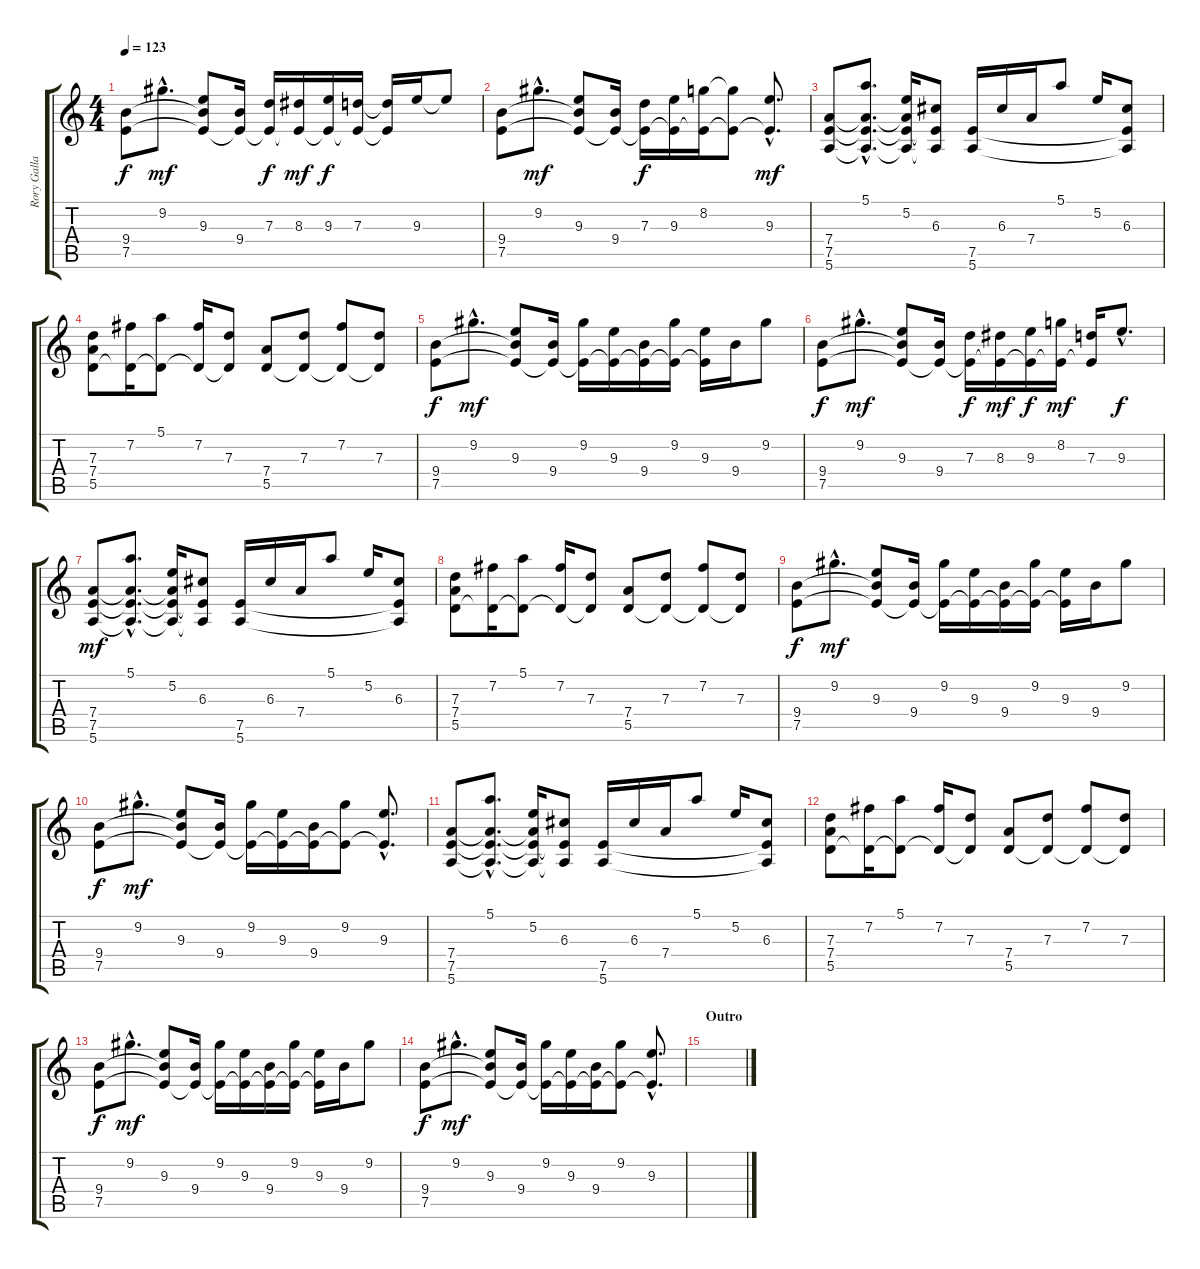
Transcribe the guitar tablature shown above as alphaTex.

\track ("Rory Gallagher" "Rory Galla") {instrument electricguitarclean}
\staff {score tabs}
\tuning (E4 B3 G3 D3 A2 E2) {hide}
\ts (4 4)
\tempo 123
\clef g2
\ks c
(9.4 7.5).8{dy f} 9.2{hac}.8{d dy mf} (9.3 9.4{t} 7.5{t}).8 (9.4 7.5{t}).16 (7.3 7.5{t}).16{dy f} (8.3 7.5{t}).16{dy mf} (9.3 7.5{t}).16{dy f} (7.3 7.5{t}).16 (7.3{t} 7.5{t}).16 9.3.16 9.3{t}.8 |
(9.4 7.5).8 9.2{hac}.8{d dy mf} (9.3 9.4{t} 7.5{t}).8 (9.4 7.5{t}).16 (7.3 7.5{t}).16{dy f} (9.3 7.5{t}).16 (8.2 7.5{t}).16 (8.2{t} 7.5{t}).8 (9.3{hac} 7.5{hac t}).8{d dy mf} |
(7.4 7.5 5.6).8 (5.1{hac} 7.4{hac t} 7.5{hac t} 5.6{hac t}).8{d} (5.2 7.4{t} 7.5{t} 5.6{t}).16 (6.3 7.5{t} 5.6{t}).8 (7.5 5.6).16 6.3.16 7.4.16 5.1.8 5.2.16 (6.3 7.5{t} 5.6{t}).8 |
(7.3 7.4 5.5).8 (7.2 5.5{t}).16 (5.1 5.5{t}).8 (7.2 5.5{t}).16 (7.3 5.5{t}).8 (7.4 5.5).8 (7.3 5.5{t}).8 (7.2 5.5{t}).8 (7.3 5.5{t}).8 |
(9.4 7.5).8{dy f} 9.2{hac}.8{d dy mf} (9.3 9.4{t} 7.5{t}).8 (9.4 7.5{t}).16 (9.2 7.5{t}).16 (9.3 7.5{t}).16 (9.4 7.5{t}).16 (9.2 7.5{t}).16 (9.3 7.5{t}).16 9.4.16 9.2.8 |
(9.4 7.5).8{dy f} 9.2{hac}.8{d dy mf} (9.3 9.4{t} 7.5{t}).8 (9.4 7.5{t}).16 (7.3 7.5{t}).16{dy f} (8.3 7.5{t}).16{dy mf} (9.3 7.5{t}).16{dy f} (8.2 7.5{t}).16{dy mf} (7.3 7.5{t}).16 9.3{hac}.8{d dy f} |
(7.4 7.5 5.6).8{dy mf} (5.1{hac} 7.4{hac t} 7.5{hac t} 5.6{hac t}).8{d} (5.2 7.4{t} 7.5{t} 5.6{t}).16 (6.3 7.5{t} 5.6{t}).8 (7.5 5.6).16 6.3.16 7.4.16 5.1.8 5.2.16 (6.3 7.5{t} 5.6{t}).8 |
(7.3 7.4 5.5).8 (7.2 5.5{t}).16 (5.1 5.5{t}).8 (7.2 5.5{t}).16 (7.3 5.5{t}).8 (7.4 5.5).8 (7.3 5.5{t}).8 (7.2 5.5{t}).8 (7.3 5.5{t}).8 |
(9.4 7.5).8{dy f} 9.2{hac}.8{d dy mf} (9.3 9.4{t} 7.5{t}).8 (9.4 7.5{t}).16 (9.2 7.5{t}).16 (9.3 7.5{t}).16 (9.4 7.5{t}).16 (9.2 7.5{t}).16 (9.3 7.5{t}).16 9.4.16 9.2.8 |
(9.4 7.5).8{dy f} 9.2{hac}.8{d dy mf} (9.3 9.4{t} 7.5{t}).8 (9.4 7.5{t}).16 (9.2 7.5{t}).16 (9.3 7.5{t}).16 (9.4 7.5{t}).16 (9.2 7.5{t}).8 (9.3{hac} 7.5{hac t}).8{d} |
(7.4 7.5 5.6).8 (5.1{hac} 7.4{hac t} 7.5{hac t} 5.6{hac t}).8{d} (5.2 7.4{t} 7.5{t} 5.6{t}).16 (6.3 7.5{t} 5.6{t}).8 (7.5 5.6).16 6.3.16 7.4.16 5.1.8 5.2.16 (6.3 7.5{t} 5.6{t}).8 |
(7.3 7.4 5.5).8 (7.2 5.5{t}).16 (5.1 5.5{t}).8 (7.2 5.5{t}).16 (7.3 5.5{t}).8 (7.4 5.5).8 (7.3 5.5{t}).8 (7.2 5.5{t}).8 (7.3 5.5{t}).8 |
(9.4 7.5).8{dy f} 9.2{hac}.8{d dy mf} (9.3 9.4{t} 7.5{t}).8 (9.4 7.5{t}).16 (9.2 7.5{t}).16 (9.3 7.5{t}).16 (9.4 7.5{t}).16 (9.2 7.5{t}).16 (9.3 7.5{t}).16 9.4.16 9.2.8 |
(9.4 7.5).8{dy f} 9.2{hac}.8{d dy mf} (9.3 9.4{t} 7.5{t}).8 (9.4 7.5{t}).16 (9.2 7.5{t}).16 (9.3 7.5{t}).16 (9.4 7.5{t}).16 (9.2 7.5{t}).8 (9.3{hac} 7.5{hac t}).8{d} |
\section ("" "Outro")
